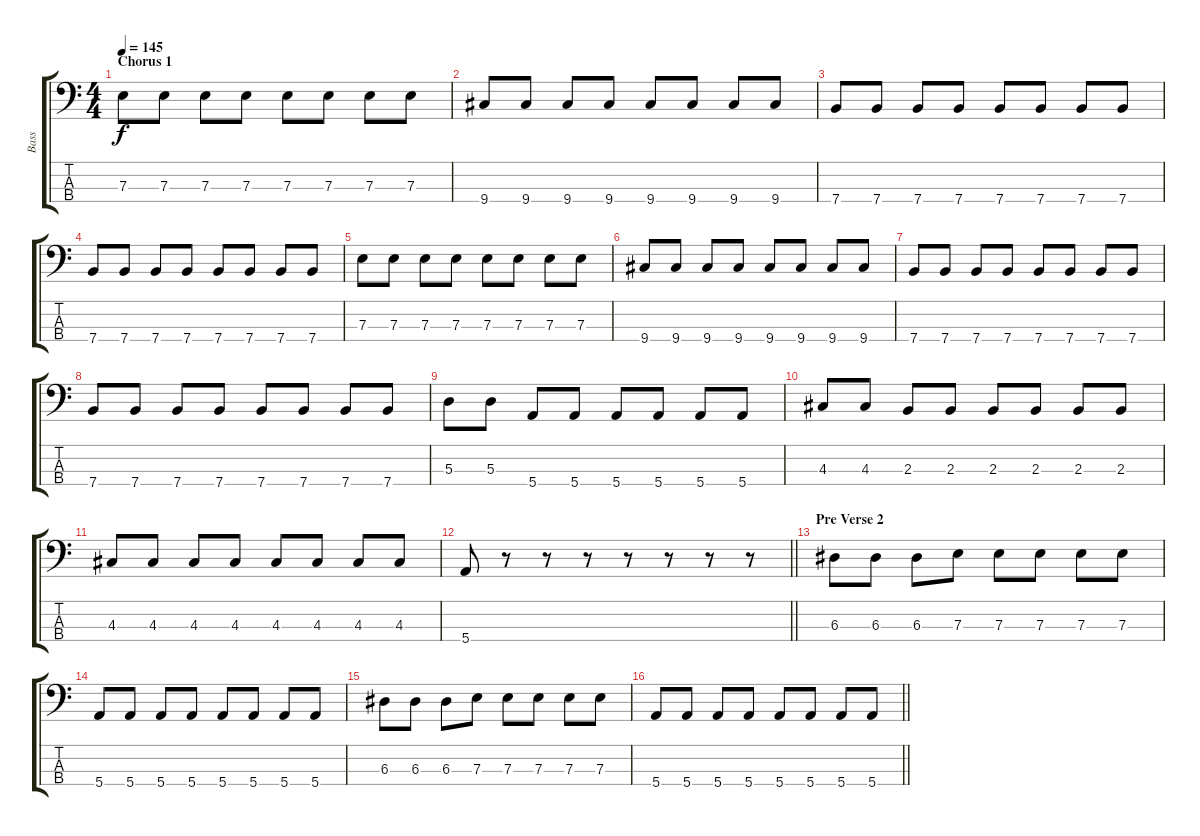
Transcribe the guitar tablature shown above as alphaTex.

\track ("Bass" "Bass") {instrument electricbassfinger}
\staff {score tabs}
\tuning (G2 D2 A1 E1) {hide}
\ts (4 4)
\section ("" "Chorus 1")
\tempo 145
\clef f4
\ks c
7.3.8{dy f} 7.3.8 7.3.8 7.3.8 7.3.8 7.3.8 7.3.8 7.3.8 |
9.4.8 9.4.8 9.4.8 9.4.8 9.4.8 9.4.8 9.4.8 9.4.8 |
7.4.8 7.4.8 7.4.8 7.4.8 7.4.8 7.4.8 7.4.8 7.4.8 |
7.4.8 7.4.8 7.4.8 7.4.8 7.4.8 7.4.8 7.4.8 7.4.8 |
7.3.8 7.3.8 7.3.8 7.3.8 7.3.8 7.3.8 7.3.8 7.3.8 |
9.4.8 9.4.8 9.4.8 9.4.8 9.4.8 9.4.8 9.4.8 9.4.8 |
7.4.8 7.4.8 7.4.8 7.4.8 7.4.8 7.4.8 7.4.8 7.4.8 |
7.4.8 7.4.8 7.4.8 7.4.8 7.4.8 7.4.8 7.4.8 7.4.8 |
5.3.8 5.3.8 5.4.8 5.4.8 5.4.8 5.4.8 5.4.8 5.4.8 |
4.3.8 4.3.8 2.3.8 2.3.8 2.3.8 2.3.8 2.3.8 2.3.8 |
4.3.8 4.3.8 4.3.8 4.3.8 4.3.8 4.3.8 4.3.8 4.3.8 |
\barLineRight lightlight
5.4.8 r.8 r.8 r.8 r.8 r.8 r.8 r.8 |
\section ("" "Pre Verse 2")
6.3.8 6.3.8 6.3.8 7.3.8 7.3.8 7.3.8 7.3.8 7.3.8 |
5.4.8 5.4.8 5.4.8 5.4.8 5.4.8 5.4.8 5.4.8 5.4.8 |
6.3.8 6.3.8 6.3.8 7.3.8 7.3.8 7.3.8 7.3.8 7.3.8 |
\barLineRight lightlight
5.4.8 5.4.8 5.4.8 5.4.8 5.4.8 5.4.8 5.4.8 5.4.8
